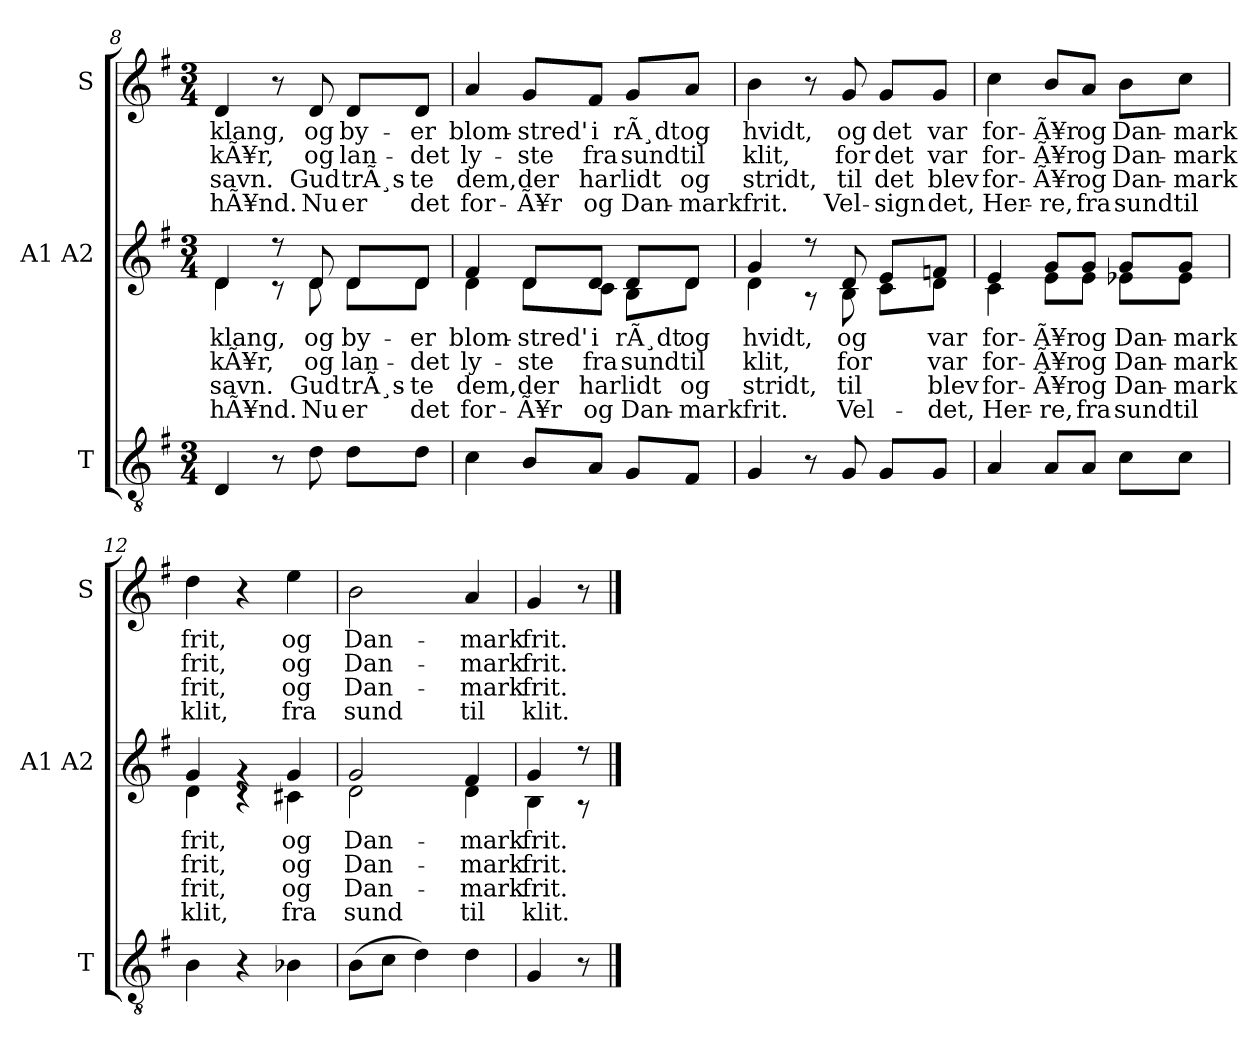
**kern	**kern	**text	**text	**text	**text	**kern	**text	**text	**text	**text
*part3	*part2	*part2	*part2	*part2	*part2	*part1	*part1	*part1	*part1	*part1
*staff3	*staff2	*staff2	*staff2	*staff2	*staff2	*staff1	*staff1	*staff1	*staff1	*staff1
*I"T	*I"A1 A2	*	*	*	*	*I"S	*	*	*	*
*I'T	*I'A1 A2	*	*	*	*	*I'S	*	*	*	*
*clefGv2	*clefG2	*	*	*	*	*clefG2	*	*	*	*
*k[f#]	*k[f#]	*	*	*	*	*k[f#]	*	*	*	*
*M3/4	*M3/4	*	*	*	*	*M3/4	*	*	*	*
=8	=8	=8	=8	=8	=8	=8	=8	=8	=8	=8
!	!	!LO:LY:b	!LO:LY:b	!LO:LY:b	!LO:LY:b	!	!LO:LY:b	!LO:LY:b	!LO:LY:b	!LO:LY:b
*	*^	*	*	*	*	*	*	*	*	*
4D/	4d/	4d\	klang,	-kÃ¥r,	savn.	hÃ¥nd.	4d/	klang,	-kÃ¥r,	savn.	hÃ¥nd.
8r	8r	8r	.	.	.	.	8r	.	.	.	.
!	!	!	!LO:LY:b	!LO:LY:b	!LO:LY:b	!LO:LY:b	!	!LO:LY:b	!LO:LY:b	!LO:LY:b	!LO:LY:b
8d\	8d/	8d\	og	og	Gud	Nu	8d/	og	og	Gud	Nu
!	!	!	!LO:LY:b	!LO:LY:b	!LO:LY:b	!LO:LY:b	!	!LO:LY:b	!LO:LY:b	!LO:LY:b	!LO:LY:b
8d\L	8d/L	8d\L	by-	lan-	trÃ¸s-	er	8d/L	by-	lan-	trÃ¸s-	er
!	!	!	!LO:LY:b	!LO:LY:b	!LO:LY:b	!LO:LY:b	!	!LO:LY:b	!LO:LY:b	!LO:LY:b	!LO:LY:b
8d\J	8d/J	8d\J	-er	-det	-te	det	8d/J	-er	-det	-te	det
!!LO:LB:g=z
=9	=9	=9	=9	=9	=9	=9	=9	=9	=9	=9	=9
!	!	!	!LO:LY:b	!LO:LY:b	!LO:LY:b	!LO:LY:b	!	!LO:LY:b	!LO:LY:b	!LO:LY:b	!LO:LY:b
4c\	4f#/	4d\	blom-	ly-	dem,	for-	4a/	blom-	ly-	dem,	for-
!	!	!	!LO:LY:b	!LO:LY:b	!LO:LY:b	!LO:LY:b	!	!LO:LY:b	!LO:LY:b	!LO:LY:b	!LO:LY:b
8B/L	8d/L	8d\L	-stred'	-ste	der	-Ã¥r	8g/L	-stred'	-ste	der	-Ã¥r
!	!	!	!LO:LY:b	!LO:LY:b	!LO:LY:b	!LO:LY:b	!	!LO:LY:b	!LO:LY:b	!LO:LY:b	!LO:LY:b
8A/J	8d/J	8c\J	i	fra	har	og	8f#/J	i	fra	har	og
!	!	!	!LO:LY:b	!LO:LY:b	!LO:LY:b	!LO:LY:b	!	!LO:LY:b	!LO:LY:b	!LO:LY:b	!LO:LY:b
8G/L	8d/L	8B\L	rÃ¸dt	sund	lidt	Dan-	8g/L	rÃ¸dt	sund	lidt	Dan-
!	!	!	!LO:LY:b	!LO:LY:b	!LO:LY:b	!LO:LY:b	!	!LO:LY:b	!LO:LY:b	!LO:LY:b	!LO:LY:b
8F#/J	8d/J	8d\J	og	til	og	-mark	8a/J	og	til	og	-mark
=10	=10	=10	=10	=10	=10	=10	=10	=10	=10	=10	=10
!	!	!	!LO:LY:b	!LO:LY:b	!LO:LY:b	!LO:LY:b	!	!LO:LY:b	!LO:LY:b	!LO:LY:b	!LO:LY:b
4G/	4g/	4d\	hvidt,	klit,	stridt,	frit.	4b\	hvidt,	klit,	stridt,	frit.
8r	8r	8r	.	.	.	.	8r	.	.	.	.
!	!	!	!LO:LY:b	!LO:LY:b	!LO:LY:b	!LO:LY:b	!	!LO:LY:b	!LO:LY:b	!LO:LY:b	!LO:LY:b
8G/	8d/	8B\	og	for	til	Vel-	8g/	og	for	til	Vel-
!	!	!	!	!	!	!	!	!LO:LY:b	!LO:LY:b	!LO:LY:b	!LO:LY:b
8G/L	8e/L	8c\L	.	.	.	.	8g/L	det	det	det	-sign
!	!	!	!LO:LY:b	!LO:LY:b	!LO:LY:b	!LO:LY:b	!	!LO:LY:b	!LO:LY:b	!LO:LY:b	!LO:LY:b
8G/J	8fn/J	8d\J	var	var	blev	det,	8g/J	var	var	blev	det,
=11	=11	=11	=11	=11	=11	=11	=11	=11	=11	=11	=11
!	!	!	!LO:LY:b	!LO:LY:b	!LO:LY:b	!LO:LY:b	!	!LO:LY:b	!LO:LY:b	!LO:LY:b	!LO:LY:b
4A/	4e/	4c\	for-	for-	for-	Her-	4cc\	for-	for-	for-	Her-
!	!	!	!LO:LY:b	!LO:LY:b	!LO:LY:b	!LO:LY:b	!	!LO:LY:b	!LO:LY:b	!LO:LY:b	!LO:LY:b
8A/L	8g/L	8e\L	-Ã¥r	-Ã¥r	-Ã¥r	-re,	8b/L	-Ã¥r	-Ã¥r	-Ã¥r	-re,
!	!	!	!LO:LY:b	!LO:LY:b	!LO:LY:b	!LO:LY:b	!	!LO:LY:b	!LO:LY:b	!LO:LY:b	!LO:LY:b
8A/J	8g/J	8e\J	og	og	og	fra	8a/J	og	og	og	fra
!	!	!	!LO:LY:b	!LO:LY:b	!LO:LY:b	!LO:LY:b	!	!LO:LY:b	!LO:LY:b	!LO:LY:b	!LO:LY:b
8c\L	8g/L	8e-X\L	Dan-	Dan-	Dan-	sund	8b\L	Dan-	Dan-	Dan-	sund
!	!	!	!LO:LY:b	!LO:LY:b	!LO:LY:b	!LO:LY:b	!	!LO:LY:b	!LO:LY:b	!LO:LY:b	!LO:LY:b
8c\J	8g/J	8e-\J	-mark	-mark	-mark	til	8cc\J	-mark	-mark	-mark	til
=12	=12	=12	=12	=12	=12	=12	=12	=12	=12	=12	=12
!	!	!	!LO:LY:b	!LO:LY:b	!LO:LY:b	!LO:LY:b	!	!LO:LY:b	!LO:LY:b	!LO:LY:b	!LO:LY:b
4B\	4g/	4d\	frit,	frit,	frit,	klit,	4dd\	frit,	frit,	frit,	klit,
4r	4rg	4r	.	.	.	.	4r	.	.	.	.
!	!	!	!LO:LY:b	!LO:LY:b	!LO:LY:b	!LO:LY:b	!	!LO:LY:b	!LO:LY:b	!LO:LY:b	!LO:LY:b
4B-X\	4g/	4c#X\	og	og	og	fra	4ee\	og	og	og	fra
!!LO:PB:g=z
=13	=13	=13	=13	=13	=13	=13	=13	=13	=13	=13	=13
!	!	!	!LO:LY:b	!LO:LY:b	!LO:LY:b	!LO:LY:b	!	!LO:LY:b	!LO:LY:b	!LO:LY:b	!LO:LY:b
(>8B\L	2g/	2d\	Dan-	Dan-	Dan-	sund	2b\	Dan-	Dan-	Dan-	sund
8c\J	.	.	.	.	.	.	.	.	.	.	.
4d\)	.	.	.	.	.	.	.	.	.	.	.
!	!	!	!LO:LY:b	!LO:LY:b	!LO:LY:b	!LO:LY:b	!	!LO:LY:b	!LO:LY:b	!LO:LY:b	!LO:LY:b
4d\	4f#/	4d\	-mark	-mark	-mark	til	4a/	-mark	-mark	-mark	til
=14	=14	=14	=14	=14	=14	=14	=14	=14	=14	=14	=14
!	!	!	!LO:LY:b	!LO:LY:b	!LO:LY:b	!LO:LY:b	!	!LO:LY:b	!LO:LY:b	!LO:LY:b	!LO:LY:b
4G/	4g/	4B\	frit.	frit.	frit.	klit.	4g/	frit.	frit.	frit.	klit.
8r	8r	8r	.	.	.	.	8r	.	.	.	.
*	*v	*v	*	*	*	*	*	*	*	*	*
==	==	==	==	==	==	==	==	==	==	==
*-	*-	*-	*-	*-	*-	*-	*-	*-	*-	*-
